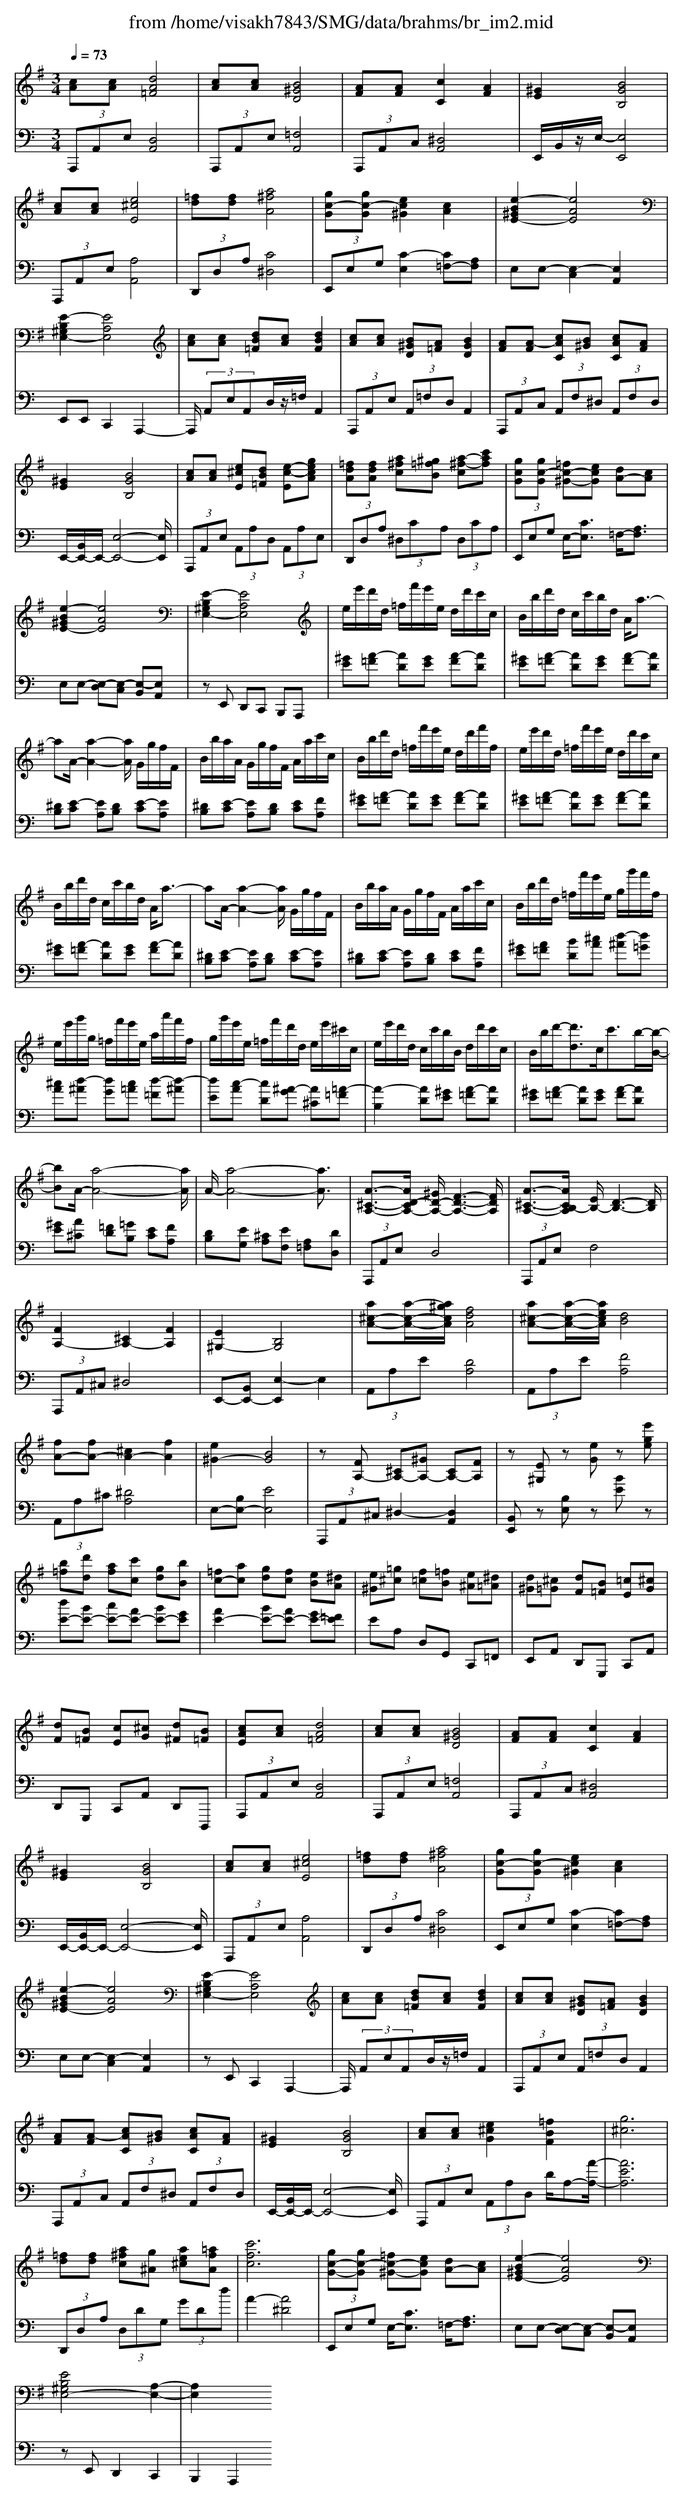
X:1
T: from /home/visakh7843/SMG/data/brahms/br_im2.mid
M: 3/4
L: 1/8
Q:1/4=73
K:C % 0 sharps
V:1
K:G % 445 sharps
[cA][cA] [dA=F]4| \
[cA][cA] [B^GD]4| \
[AF][AF] [cC]2 [AF]2| \
[^GE]2 [BGB,]4|
[cA][cA] [e^cE]4| \
[=fd][fd] [a^fA]4| \
[gc-G][gc-G] [ec^G]2 [cA]2| \
[e-B^GE-]2 [eAE]4|
[E-B,^G,E,-]2 [EA,E,]4| \
[cA][cA] [dB=F][cA] [dBF]2| \
[cA][cA] [B^GD][A=F] [BGD]2| \
[AF][A-F] [cAC][B^G] [cAC][AF]|
[^GE]2 [BGB,]4| \
[cA][cA] [e^cE][dB=F] [e-c-E][gecA]| \
[=fdA][fdA] [a^fc][^g=fB] [a-^f-c][c'af]| \
[gcG][gc-G] [=fc-^G-][ecG] [dA-][cA]|
[e-B^GE-]2 [eAE]4| \
[E-B,^G,E,-]2 [EA,E,]4| \
e/2e'/2d'/2d/2 =f/2f'/2e'/2e/2 d/2d'/2c'/2c/2| \
B/2b/2d'/2d/2 c/2c'/2b/2d/2 A/2a3/2-|
aA/2-[a-A-]2[aA]/2 G/2g/2f/2F/2| \
B/2b/2a/2A/2 G/2g/2f/2F/2 A/2a/2c'/2c/2| \
B/2b/2d'/2d/2 =f/2f'/2e'/2e/2 d/2d'/2f'/2f/2| \
e/2e'/2d'/2d/2 =f/2f'/2e'/2e/2 d/2d'/2c'/2c/2|
B/2b/2d'/2d/2 c/2c'/2b/2d/2 A/2a3/2-| \
aA/2-[a-A-]2[aA]/2 G/2g/2f/2F/2| \
B/2b/2a/2A/2 G/2g/2f/2F/2 A/2a/2c'/2c/2| \
B/2b/2d'/2d/2 =f/2f'/2e'/2e/2 g/2g'/2f'/2f/2|
e/2e'/2g'/2g/2 =f/2f'/2e'/2e/2 a/2a'/2f'/2f/2| \
g/2g'/2e'/2e/2 =f/2f'/2d'/2d/2 e/2e'/2^c'/2c/2| \
e/2e'/2d'/2d/2 c/2c'/2b/2B/2 d/2d'/2c'/2c/2| \
B/2b/2d'/2-[d'd]3/2c<c'b/2-[b-B-]/2|
[bB]A/2-[a-A-]4[aA]/2| \
A/2-[a-A-]4[aA]3/2| \
[A-^C-A,-]3/2[AD-CA,-]/2 [^GD-A,-]/2[F-D-A,-]3[FDA,]/2| \
[A-^C-A,-]3/2[ACB,-A,]/2 [EB,-]/2[D-B,-]3[DB,]/2|
[FA,-]2 [^CA,-]2 [FA,]2| \
[E^G,-]2 [B,G,]4| \
[a^c-A-][a-c-A-]/2[a^gcA]/2 [fdA]4| \
[a^c-A-][a-c-A-]/2[aecA]/2 [dB]4|
[fA-][fA-] [^cA-]2 [fA]2| \
[e^G-]2 [BG]4| \
z[FA,-] [^CA,-][^GA,-] [CA,-][FA,]| \
z[E^G,] z[eG] z[e'ge]|
[b=f][d'd] [af][c'c] [gd][bB]| \
[=fc-][ac] [gd][fc] [eB][^dA]| \
[e^G][=g^c] [f=c][=fB] [e^A][^d=A]| \
[d^G][^c=G] [dF][B=F] [=cE][^cG]|
[dF][B=F] [cE][^cG] [d^F][B=F]| \
[cAE][cA] [dA=F]4| \
[cA][cA] [B^GD]4| \
[AF][AF] [cC]2 [AF]2|
[^GE]2 [BGB,]4| \
[cA][cA] [e^cE]4| \
[=fd][fd] [a^fA]4| \
[gc-G][gc-G] [ec^G]2 [cA]2|
[e-B^GE-]2 [eAE]4| \
[E-B,^G,E,-]2 [EA,E,]4| \
[cA][cA] [dB=F][cA] [dBF]2| \
[cA][cA] [B^GD][A=F] [BGD]2|
[AF][A-F] [cAC][B^G] [cAC][AF]| \
[^GE]2 [BGB,]4| \
[cA][cA] [e^cG]2 [=fBF]2| \
[g^c]6|
[=fd][fd] [a^fc][g^A] [ae^c][=afA]| \
[c'fc]6| \
[gc-G-][gc-G] [=fc-^G-][ecG] [dA-][cA]| \
[e-B^GE-]2 [eAE]4|
[EB,^G,E,-]4 [A,-E,-]2|[A,E,]2
V:2
 (3A,,,A,,E, [D,A,,]4| \
 (3A,,,A,,E, [=F,A,,]4| \
 (3A,,,A,,C, [^D,A,,]4| \
E,,/2B,,/2z/2E,/2- [E,E,,]4|
 (3A,,,A,,E, [A,A,,]4| \
 (3D,,D,A, [C^D,]4| \
 (3E,,E,G, [C-E,]2 [C=F,-][A,F,]| \
E,E,- [E,-C,]2 [E,A,,]2|
E,,E,, C,,2 A,,,2-| \
A,,,/2 (3A,,E,A,,D,/2z/2=F,/2 A,,2| \
 (3A,,,A,,E,  (3A,,=F,D, A,,2| \
 (3A,,,A,,C,  (3A,,F,^D,  (3A,,F,D,|
E,,/2-[B,,E,,-]/2E,,/2-[E,-E,,-]4[E,E,,]/2| \
 (3A,,,A,,E,  (3A,,A,D,  (3A,,A,E,| \
 (3D,,D,A,  (3^D,CA,  (3D,CA,| \
 (3E,,E,G, E,/2-[CE,]3/2 =F,/2-[A,F,]3/2|
E,E,- [E,-D,][E,-C,] [E,-B,,][E,A,,]| \
zE,, D,,C,, B,,,A,,,| \
[^GE][A-=F] [AD][GE] [A-F][AD]| \
[^GE][A-=F] [AD][GE] [A-F][AD]|
[^DB,][E-C] [EA,][DB,] [E-C][EA,]| \
[^DB,][E-C] [EA,][DB,] [EC][FA,]| \
[^GE][A-=F] [AD][GE] [A-F][AD]| \
[^GE][A-=F] [AD][GE] [A-F][AD]|
[^GE][A-=F] [AD][GE] [A-F][AD]| \
[^DB,][E-C] [EA,][DB,] [E-C][EA,]| \
[^DB,][E-C] [EA,][DB,] [EC][FA,]| \
[^GE][A=F] [BD][^cA] [d-^A][d=G]|
[^cA][d-^A] [dG][c=A] [d-=F][d-^A]| \
[dE][c-A] [cD][^A-G] [A^C][=A-=F]| \
[A-B,]2 [AD][^GE] [A-=F][AD]| \
[^GE][A-=F] [AD][GE] [A-F][AD]|
[^GE][A^C] [=FD][=GB,] [EC][FA,]| \
[DB,][EG,] [^CA,][EF,] [A,=F,][DD,]| \
 (3A,,,A,,E, D,4| \
 (3A,,,A,,E, F,4|
 (3A,,,A,,^C, ^D,4| \
E,,-[B,,E,,-] [E,-E,,]2 E,2| \
 (3A,,A,E [DA,]4| \
 (3A,,A,E [FA,]4|
 (3A,,A,^C [^DA,]4| \
E,-[B,E,-] [EE,]4| \
 (3A,,,A,,^C, ^D,2- [D,A,,]2| \
[B,,E,,]z [B,E,]z [BE]z|
[dE-][BE-] [cE-][AE-] [BE-][GE]| \
[AE-]2 [BE-][AE-] [GE-][=FE]| \
EA, D,G,, C,,=F,,| \
E,,A,, D,,G,,, C,,A,,|
D,,G,,, C,,A,, D,,D,,,| \
 (3A,,,A,,E, [D,A,,]4| \
 (3A,,,A,,E, [=F,A,,]4| \
 (3A,,,A,,C, [^D,A,,]4|
E,,/2-[B,,E,,-]/2E,,/2-[E,-E,,-]4[E,E,,]/2| \
 (3A,,,A,,E, [A,A,,]4| \
 (3D,,D,A, [C^D,]4| \
 (3E,,E,G, [C-E,]2 [C=F,-][A,F,]|
E,E,- [E,-C,]2 [E,A,,]2| \
zE,, C,,2 A,,,2-| \
A,,,/2 (3A,,E,A,,D,/2z/2=F,/2 A,,2| \
 (3A,,,A,,E,  (3A,,=F,D, A,,2|
 (3A,,,A,,C,  (3A,,F,^D,  (3A,,F,D,| \
E,,/2-[B,,E,,-]/2E,,/2-[E,-E,,-]4[E,E,,]/2| \
 (3A,,,A,,E,  (3A,,A,D, D/2A,-[A-A,-]/2| \
[AEA,]6|
 (3D,,D,A,  (3D,DG,  (3GDd| \
A2- [A^D]4| \
 (3E,,E,G, E,/2-[CE,]3/2 =F,/2-[A,F,]3/2| \
E,E,- [E,-D,][E,-C,] [E,-B,,][E,A,,]|
zE,, D,,2 C,,2| \
B,,,2 A,,,2
